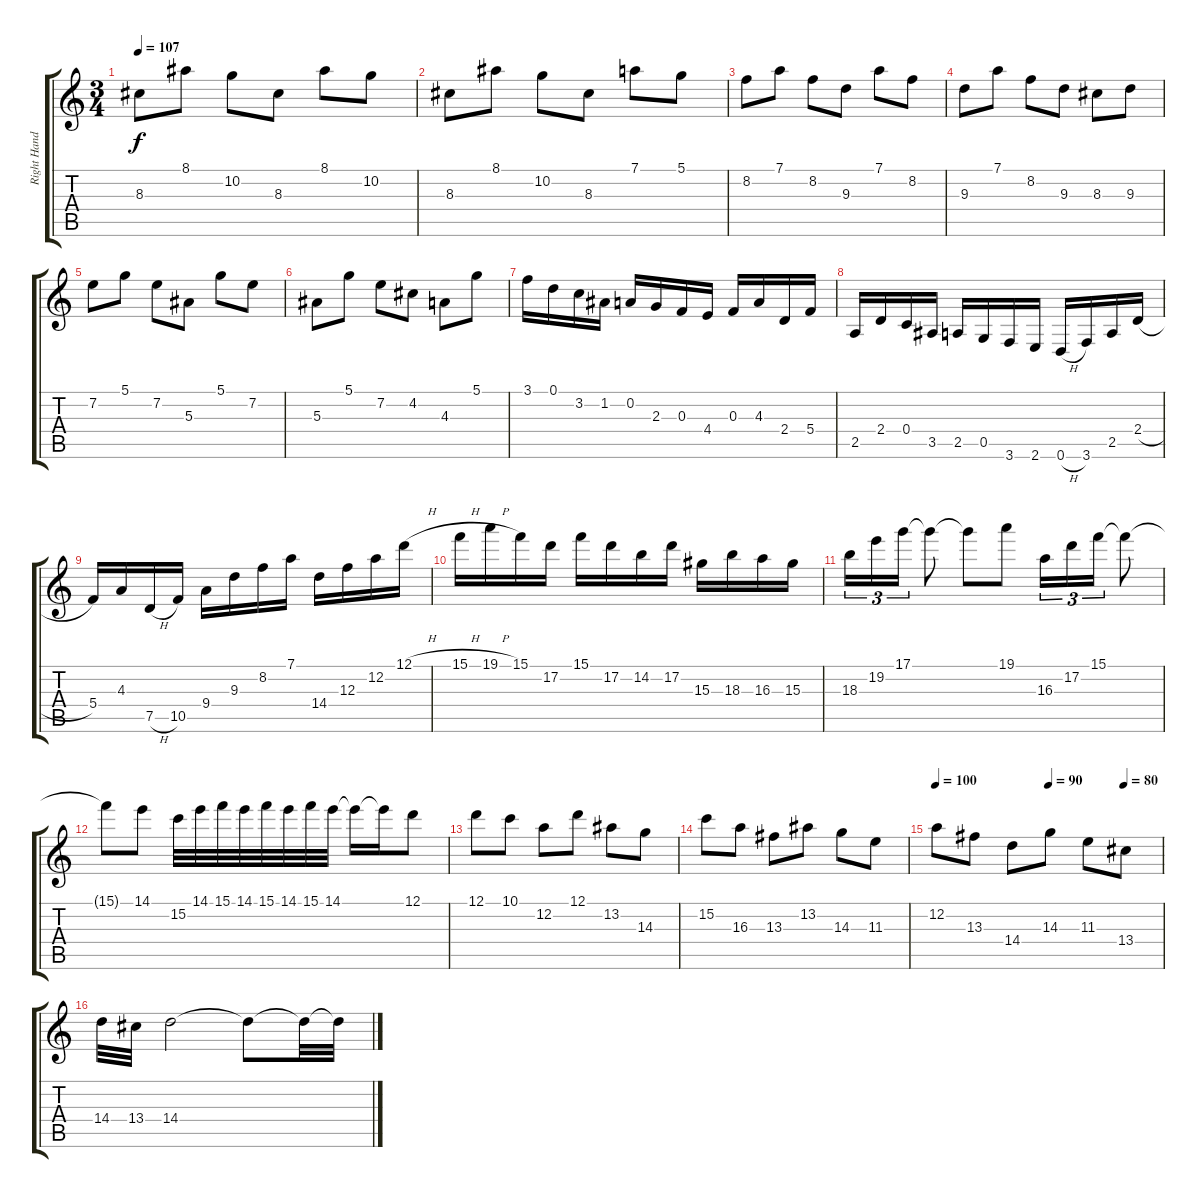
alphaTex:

\track ("Right Hand" "Right Hand") {instrument overdrivenguitar}
\staff {score tabs}
\tuning (D4 A3 F3 C3 G2 D2) {hide}
\ts (3 4)
\tempo 107
\clef g2
\ks c
8.3.8{dy f} 8.1.8 10.2.8 8.3.8 8.1.8 10.2.8 |
8.3.8 8.1.8 10.2.8 8.3.8 7.1.8 5.1.8 |
8.2.8 7.1.8 8.2.8 9.3.8 7.1.8 8.2.8 |
9.3.8 7.1.8 8.2.8 9.3.8 8.3.8 9.3.8 |
7.2.8 5.1.8 7.2.8 5.3.8 5.1.8 7.2.8 |
5.3.8 5.1.8 7.2.8 4.2.8 4.3.8 5.1.8 |
3.1.16 0.1.16 3.2.16 1.2.16 0.2.16 2.3.16 0.3.16 4.4.16 0.3.16 4.3.16 2.4.16 5.4.16 |
2.5.16 2.4.16 0.4.16 3.5.16 2.5.16 0.5.16 3.6.16 2.6.16 0.6{h}.16 3.6.16 2.5.16 2.4{h}.16 |
5.4.16 4.3.16 7.5{h}.16 10.5.16 9.4.16 9.3.16 8.2.16 7.1.16 14.4.16 12.3.16 12.2.16 12.1{h}.16 |
15.1{h}.16 19.1{h}.16 15.1.16 17.2.16 15.1.16 17.2.16 14.2.16 17.2.16 15.3.16 18.3.16 16.3.16 15.3.16 |
18.3.16{tu (3 2)} 19.2.16{tu (3 2)} 17.1.16{tu (3 2)} 17.1{t}.8 17.1{t}.8 19.1.8 16.3.16{tu (3 2)} 17.2.16{tu (3 2)} 15.1.16{tu (3 2)} 15.1{t}.8 |
15.1{t}.8 14.1.8 15.2.32 14.1.32 15.1.32 14.1.32 15.1.32 14.1.32 15.1.32 14.1.32 14.1{t}.16 14.1{t}.16 12.1.8 |
12.1.8 10.1.8 12.2.8 12.1.8 13.2.8 14.3.8 |
15.2.8 16.3.8 13.3.8 13.2.8 14.3.8 11.3.8 |
\tempo 100
\tempo (90 0.5)
\tempo (80 0.8333333333333334)
12.2.8 13.3.8 14.4.8 14.3.8 11.3.8 13.4.8 |
14.4.32 13.4.32 14.4.2 14.4{t}.8 14.4{t}.32 14.4{t}.32
